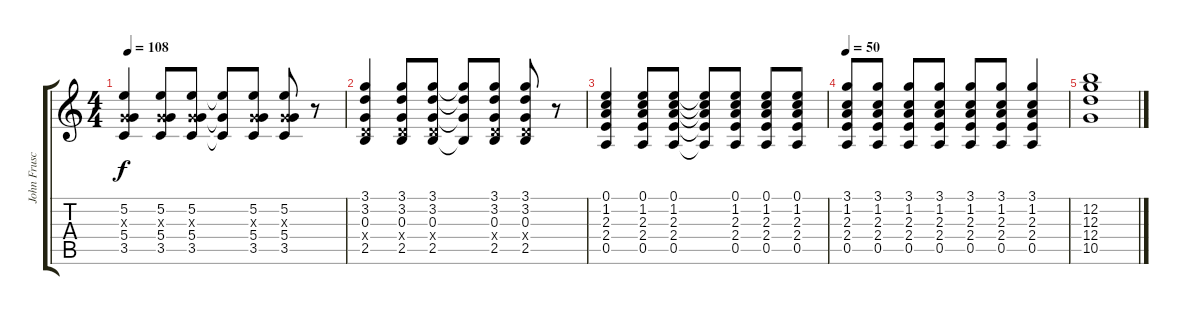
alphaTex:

\track ("John Frusciante | Gtr. 2" "John Frusc") {instrument electricguitarjazz}
\staff {score tabs}
\tuning (E4 B3 G3 D3 A2 E2) {hide}
\ts (4 4)
\tempo 108
\clef g2
\ks c
(5.2 0.3{x} 5.4 3.5).4{dy f} (5.2 0.3{x} 5.4 3.5).8 (5.2 0.3{x} 5.4 3.5).8 (5.2{t} 5.4{t} 3.5{t}).8 (5.2 0.3{x} 5.4 3.5).8 (5.2 0.3{x} 5.4 3.5).8 r.8 |
(3.1 3.2 0.3 0.4{x} 2.5).4 (3.1 3.2 0.3 0.4{x} 2.5).8 (3.1 3.2 0.3 0.4{x} 2.5).8 (3.1{t} 3.2{t} 0.3{t} 2.5{t}).8 (3.1 3.2 0.3 0.4{x} 2.5).8 (3.1 3.2 0.3 0.4{x} 2.5).8 r.8 |
(0.1 1.2 2.3 2.4 0.5).4 (0.1 1.2 2.3 2.4 0.5).8 (0.1 1.2 2.3 2.4 0.5).8 (0.1{t} 1.2{t} 2.3{t} 2.4{t} 0.5{t}).8 (0.1 1.2 2.3 2.4 0.5).8 (0.1 1.2 2.3 2.4 0.5).8 (0.1 1.2 2.3 2.4 0.5).8 |
\tempo 50
(3.1 1.2 2.3 2.4 0.5).8 (3.1 1.2 2.3 2.4 0.5).8 (3.1 1.2 2.3 2.4 0.5).8 (3.1 1.2 2.3 2.4 0.5).8 (3.1 1.2 2.3 2.4 0.5).8 (3.1 1.2 2.3 2.4 0.5).8 (3.1 1.2 2.3 2.4 0.5).4 |
(12.2 12.3 12.4 10.5).1
